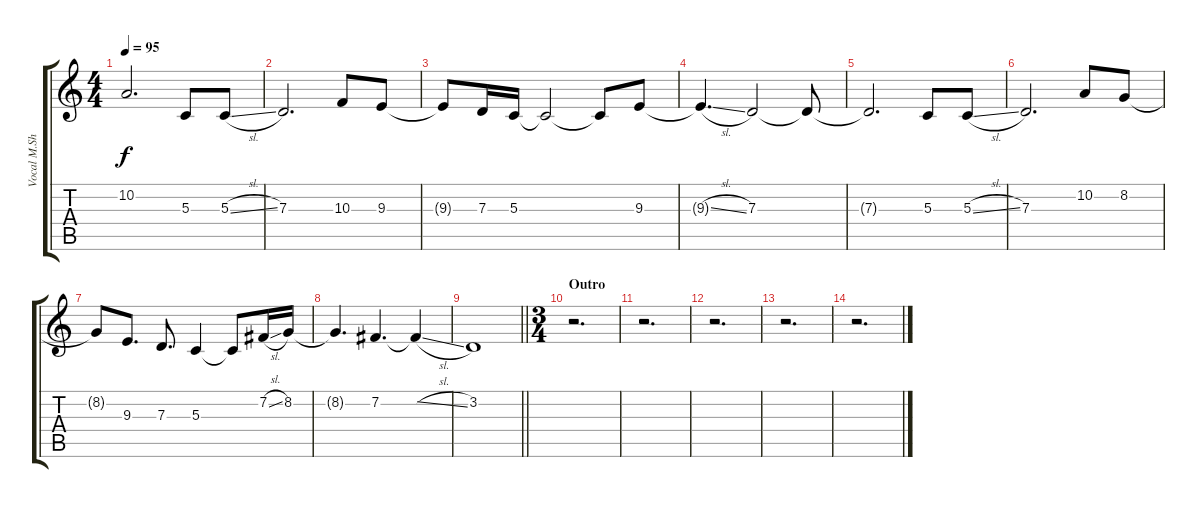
\track ("Vocal M.Shadows" "Vocal M.Sh") {instrument oboe}
\staff {score tabs}
\tuning (E4 B3 G3 D3 A2 D2) {hide}
\ts (4 4)
\tempo 95
\clef g2
\ks c
10.2.2{d dy f} 5.3.8 5.3{sl}.8 |
7.3.2{d} 10.3.8 9.3.8 |
9.3{t}.8 7.3.16 5.3.16 5.3{t}.2 5.3{t}.8 9.3.8 |
9.3{sl t}.4{d} 7.3.2 7.3{t}.8 |
7.3{t}.2{d} 5.3.8 5.3{sl}.8 |
7.3.2{d} 10.2.8 8.2.8 |
8.2{t}.8 9.3.8{d} 7.3.8{d} 5.3.4 5.3{t}.8 7.2{sl}.16 8.2.16 |
8.2{t}.4{d} 7.2.4{d} 7.2{sl t}.4 |
\barLineRight lightlight
3.2.1 |
\ts (3 4)
\section ("" "Outro")
r.2{d} |
r.2{d} |
r.2{d} |
r.2{d} |
r.2{d}
